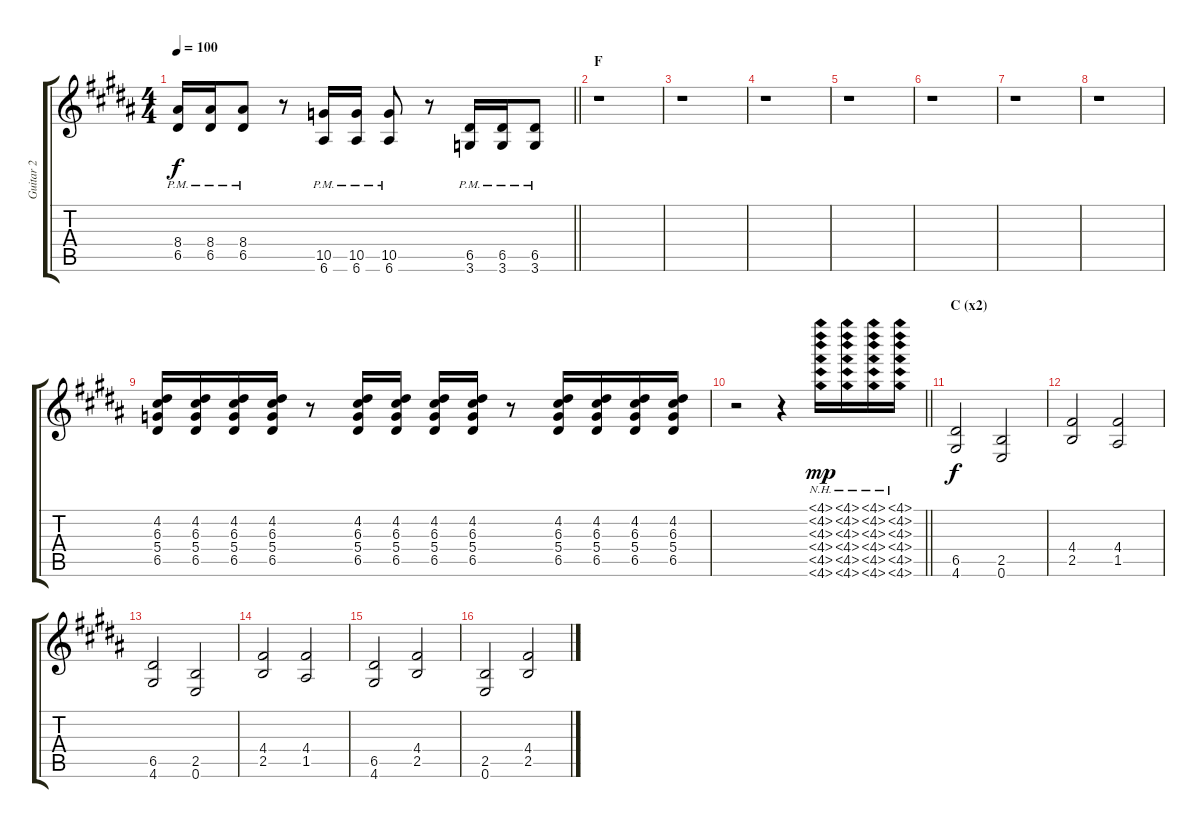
\track ("Guitar 2" "Guitar 2") {instrument distortionguitar}
\staff {score tabs}
\tuning (E4 B3 G3 D3 A2 E2) {hide}
\ts (4 4)
\tempo 100
\clef g2
\barLineRight lightlight
\ks b
(8.4{pm} 6.5{pm}).16{dy f} (8.4{pm} 6.5{pm}).16 (8.4{pm} 6.5{pm}).8 r.8 (10.5{pm} 6.6{pm}).16 (10.5{pm} 6.6{pm}).16 (10.5{pm} 6.6{pm}).8 r.8 (6.5{pm} 3.6{pm}).16 (6.5{pm} 3.6{pm}).16 (6.5{pm} 3.6{pm}).8 |
\section ("" "F")
r.1 |
r.1 |
r.1 |
r.1 |
r.1 |
r.1 |
r.1 |
(4.2 6.3 5.4 6.5).16{balance 8} (4.2 6.3 5.4 6.5).16 (4.2 6.3 5.4 6.5).16 (4.2 6.3 5.4 6.5).16 r.8 (4.2 6.3 5.4 6.5).16 (4.2 6.3 5.4 6.5).16 (4.2 6.3 5.4 6.5).16 (4.2 6.3 5.4 6.5).16 r.8 (4.2 6.3 5.4 6.5).16 (4.2 6.3 5.4 6.5).16 (4.2 6.3 5.4 6.5).16 (4.2 6.3 5.4 6.5).16 |
\barLineRight lightlight
r.2 r.4 (4.1{nh} 4.2{nh} 4.3{nh} 4.4{nh} 4.5{nh} 4.6{nh}).16{dy mp} (4.1{nh} 4.2{nh} 4.3{nh} 4.4{nh} 4.5{nh} 4.6{nh}).16 (4.1{nh} 4.2{nh} 4.3{nh} 4.4{nh} 4.5{nh} 4.6{nh}).16 (4.1{nh} 4.2{nh} 4.3{nh} 4.4{nh} 4.5{nh} 4.6{nh}).16 |
\section ("" "C (x2)")
(6.5 4.6).2{dy f} (2.5 0.6).2 |
(4.4 2.5).2 (4.4 1.5).2 |
(6.5 4.6).2 (2.5 0.6).2 |
(4.4 2.5).2 (4.4 1.5).2 |
(6.5 4.6).2 (4.4 2.5).2 |
(2.5 0.6).2 (4.4 2.5).2
